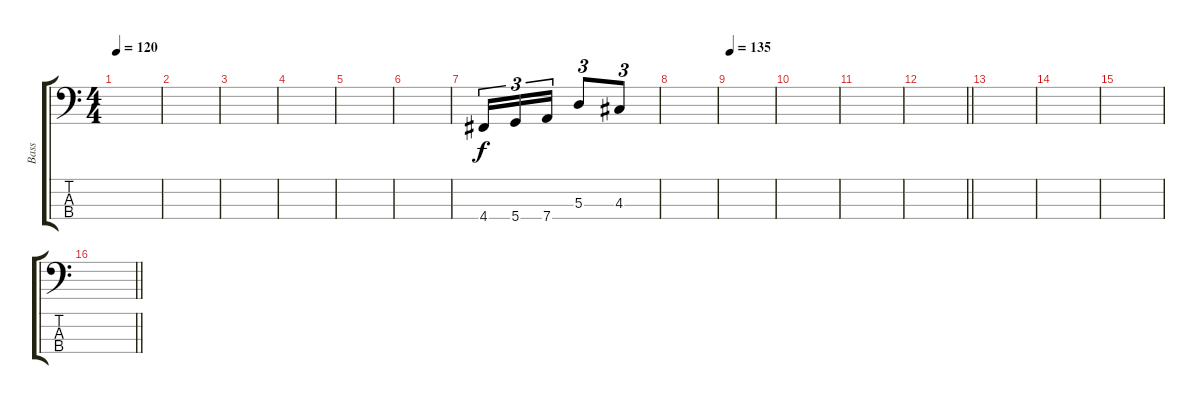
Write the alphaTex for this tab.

\track ("Bass" "Bass") {instrument electricbassfinger}
\staff {score tabs}
\tuning (G2 D2 A1 D1) {hide}
\ts (4 4)
\tempo 120
\clef f4
\ks c
|
|
|
|
|
|
4.4.16{tu (3 2)} 5.4.16{tu (3 2)} 7.4.16{tu (3 2)} 5.3.8{tu (3 2)} 4.3.8{tu (3 2)} |
|
\tempo 135
|
|
|
\barLineRight lightlight
|
|
|
|
\barLineRight lightlight
